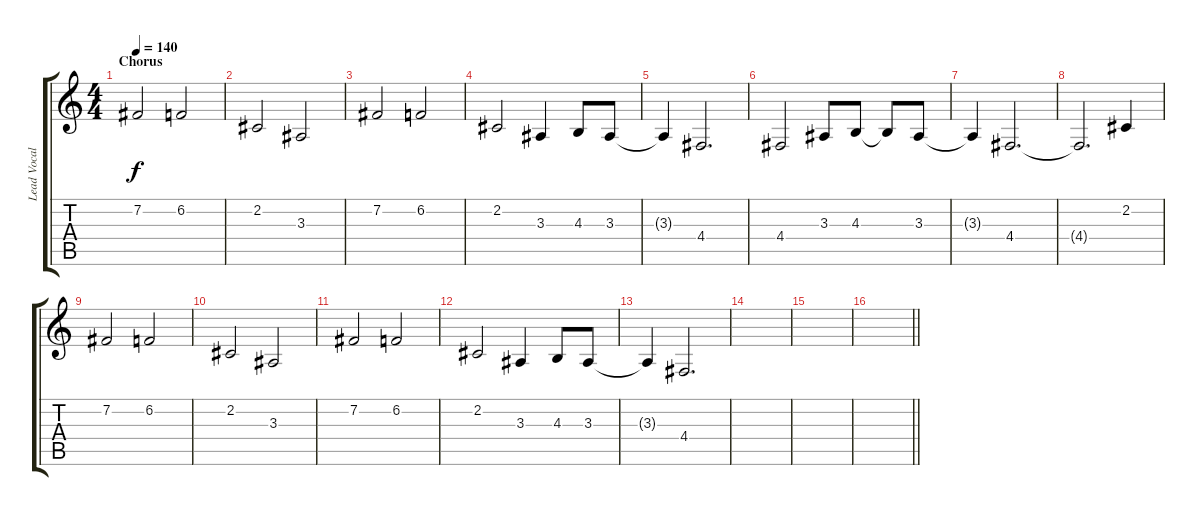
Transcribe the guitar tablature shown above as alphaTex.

\track ("Lead Vocals - Fritz Bucker" "Lead Vocal") {mute instrument tenorsax}
\staff {score tabs}
\tuning (E4 B3 G3 D3 A2 E2) {hide}
\ts (4 4)
\section ("" "Chorus")
\tempo 140
\clef g2
\ks c
7.2.2{dy f} 6.2.2 |
2.2.2 3.3.2 |
7.2.2 6.2.2 |
2.2.2 3.3.4 4.3.8 3.3.8 |
3.3{t}.4 4.4.2{d} |
4.4.2 3.3.8 4.3.8 4.3{t}.8 3.3.8 |
3.3{t}.4 4.4.2{d} |
4.4{t}.2{d} 2.2.4 |
7.2.2 6.2.2 |
2.2.2 3.3.2 |
7.2.2 6.2.2 |
2.2.2 3.3.4 4.3.8 3.3.8 |
3.3{t}.4 4.4.2{d} |
|
|
\barLineRight lightlight
